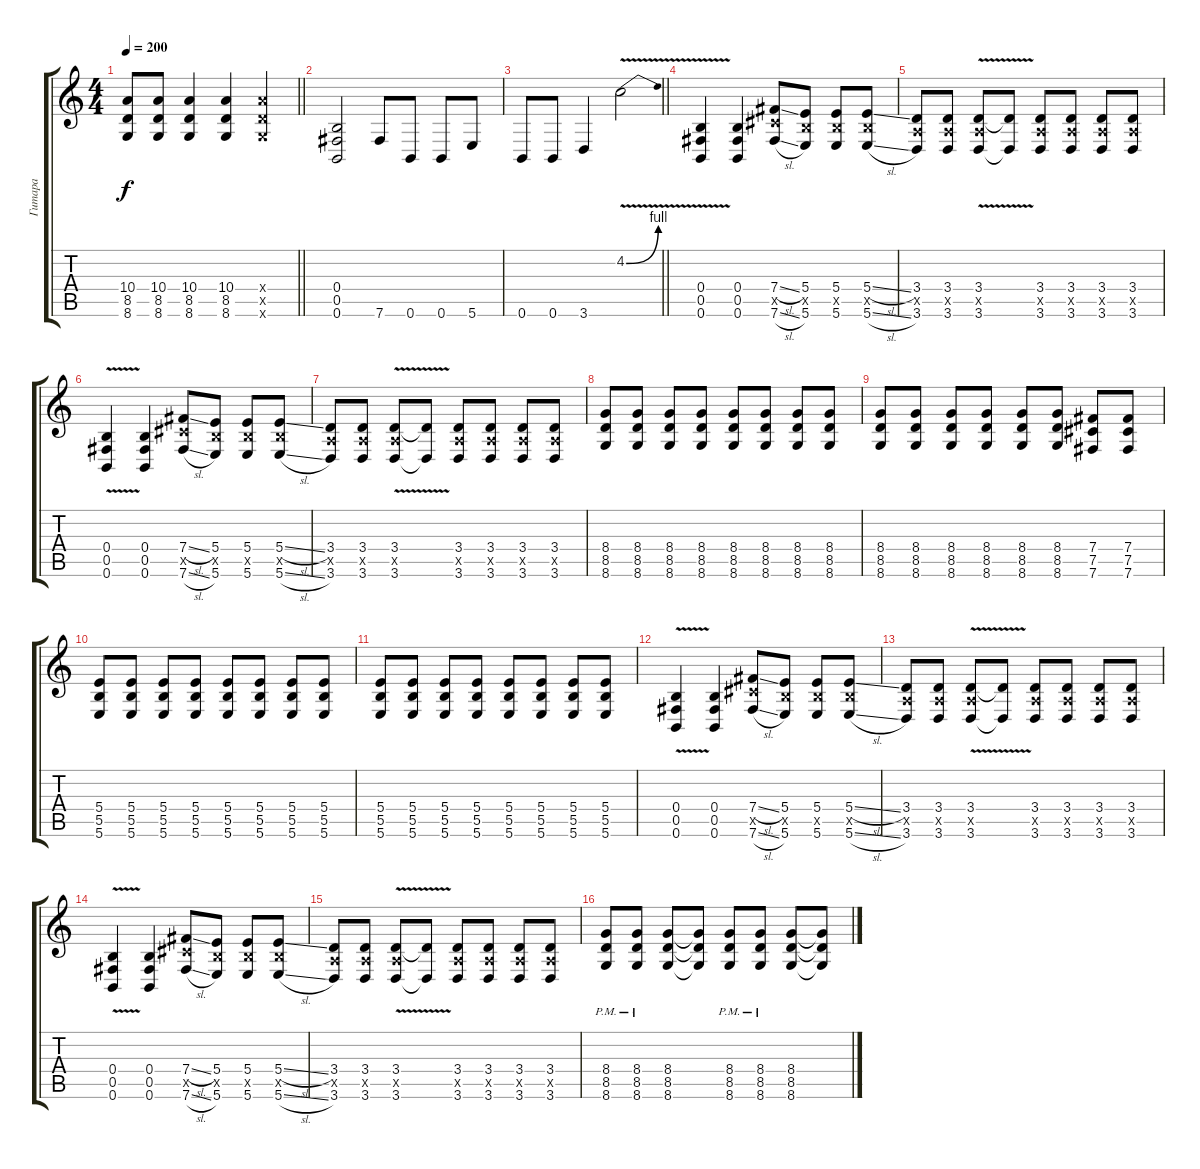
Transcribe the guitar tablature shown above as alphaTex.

\track ("Гитара" "Гитара") {instrument distortionguitar}
\staff {score tabs}
\tuning (Db4 Ab3 E3 B2 Gb2 B1) {hide}
\ts (4 4)
\tempo 200
\clef g2
\barLineRight lightlight
\ks c
(10.4{t} 8.5{t} 8.6{t}).8{dy f} (10.4 8.5 8.6).8 (10.4 8.5 8.6).4 (10.4 8.5 8.6).4 (10.4{x} 8.5{x} 8.6{x}).4 |
\section ("" "")
(0.4 0.5 0.6).2 7.6.8 0.6.8 0.6.8 5.6.8 |
\barLineRight lightlight
0.6.8 0.6.8 3.6.4 4.2{be (bend 0 0 60 4) v}.2 |
\section ("" "")
(0.4 0.5{v} 0.6).4 (0.4 0.5 0.6).4 (7.4{sl} 7.5{x} 7.6{sl}).8 (5.4 5.5{x} 5.6).8 (5.4 5.5{x} 5.6).8 (5.4{sl} 5.5{x} 5.6{sl}).8 |
(3.4 3.5{x} 3.6).8 (3.4 3.5{x} 3.6).8 (3.4{v} 3.5{x} 3.6{v}).8 (3.4{t} 3.6{t}).8 (3.4 3.5{x} 3.6).8 (3.4 3.5{x} 3.6).8 (3.4 3.5{x} 3.6).8 (3.4 3.5{x} 3.6).8 |
(0.4 0.5{v} 0.6).4 (0.4 0.5 0.6).4 (7.4{sl} 7.5{x} 7.6{sl}).8 (5.4 5.5{x} 5.6).8 (5.4 5.5{x} 5.6).8 (5.4{sl} 5.5{x} 5.6{sl}).8 |
(3.4 3.5{x} 3.6).8 (3.4 3.5{x} 3.6).8 (3.4{v} 3.5{x} 3.6{v}).8 (3.4{t} 3.6{t}).8 (3.4 3.5{x} 3.6).8 (3.4 3.5{x} 3.6).8 (3.4 3.5{x} 3.6).8 (3.4 3.5{x} 3.6).8 |
(8.4 8.5 8.6).8 (8.4 8.5 8.6).8 (8.4 8.5 8.6).8 (8.4 8.5 8.6).8 (8.4 8.5 8.6).8 (8.4 8.5 8.6).8 (8.4 8.5 8.6).8 (8.4 8.5 8.6).8 |
(8.4 8.5 8.6).8 (8.4 8.5 8.6).8 (8.4 8.5 8.6).8 (8.4 8.5 8.6).8 (8.4 8.5 8.6).8 (8.4 8.5 8.6).8 (7.4 7.5 7.6).8 (7.4 7.5 7.6).8 |
(5.4 5.5 5.6).8 (5.4 5.5 5.6).8 (5.4 5.5 5.6).8 (5.4 5.5 5.6).8 (5.4 5.5 5.6).8 (5.4 5.5 5.6).8 (5.4 5.5 5.6).8 (5.4 5.5 5.6).8 |
(5.4 5.5 5.6).8 (5.4 5.5 5.6).8 (5.4 5.5 5.6).8 (5.4 5.5 5.6).8 (5.4 5.5 5.6).8 (5.4 5.5 5.6).8 (5.4 5.5 5.6).8 (5.4 5.5 5.6).8 |
(0.4 0.5{v} 0.6).4 (0.4 0.5 0.6).4 (7.4{sl} 7.5{x} 7.6{sl}).8 (5.4 5.5{x} 5.6).8 (5.4 5.5{x} 5.6).8 (5.4{sl} 5.5{x} 5.6{sl}).8 |
(3.4 3.5{x} 3.6).8 (3.4 3.5{x} 3.6).8 (3.4{v} 3.5{x} 3.6{v}).8 (3.4{t} 3.6{t}).8 (3.4 3.5{x} 3.6).8 (3.4 3.5{x} 3.6).8 (3.4 3.5{x} 3.6).8 (3.4 3.5{x} 3.6).8 |
(0.4 0.5{v} 0.6).4 (0.4 0.5 0.6).4 (7.4{sl} 7.5{x} 7.6{sl}).8 (5.4 5.5{x} 5.6).8 (5.4 5.5{x} 5.6).8 (5.4{sl} 5.5{x} 5.6{sl}).8 |
(3.4 3.5{x} 3.6).8 (3.4 3.5{x} 3.6).8 (3.4{v} 3.5{x} 3.6{v}).8 (3.4{t} 3.6{t}).8 (3.4 3.5{x} 3.6).8 (3.4 3.5{x} 3.6).8 (3.4 3.5{x} 3.6).8 (3.4 3.5{x} 3.6).8 |
(8.4{pm} 8.5{pm} 8.6{pm}).8 (8.4{pm} 8.5{pm} 8.6{pm}).8 (8.4 8.5 8.6).8 (8.4{t} 8.5{t} 8.6{t}).8 (8.4{pm} 8.5{pm} 8.6{pm}).8 (8.4{pm} 8.5{pm} 8.6{pm}).8 (8.4 8.5 8.6).8 (8.4{t} 8.5{t} 8.6{t}).8
